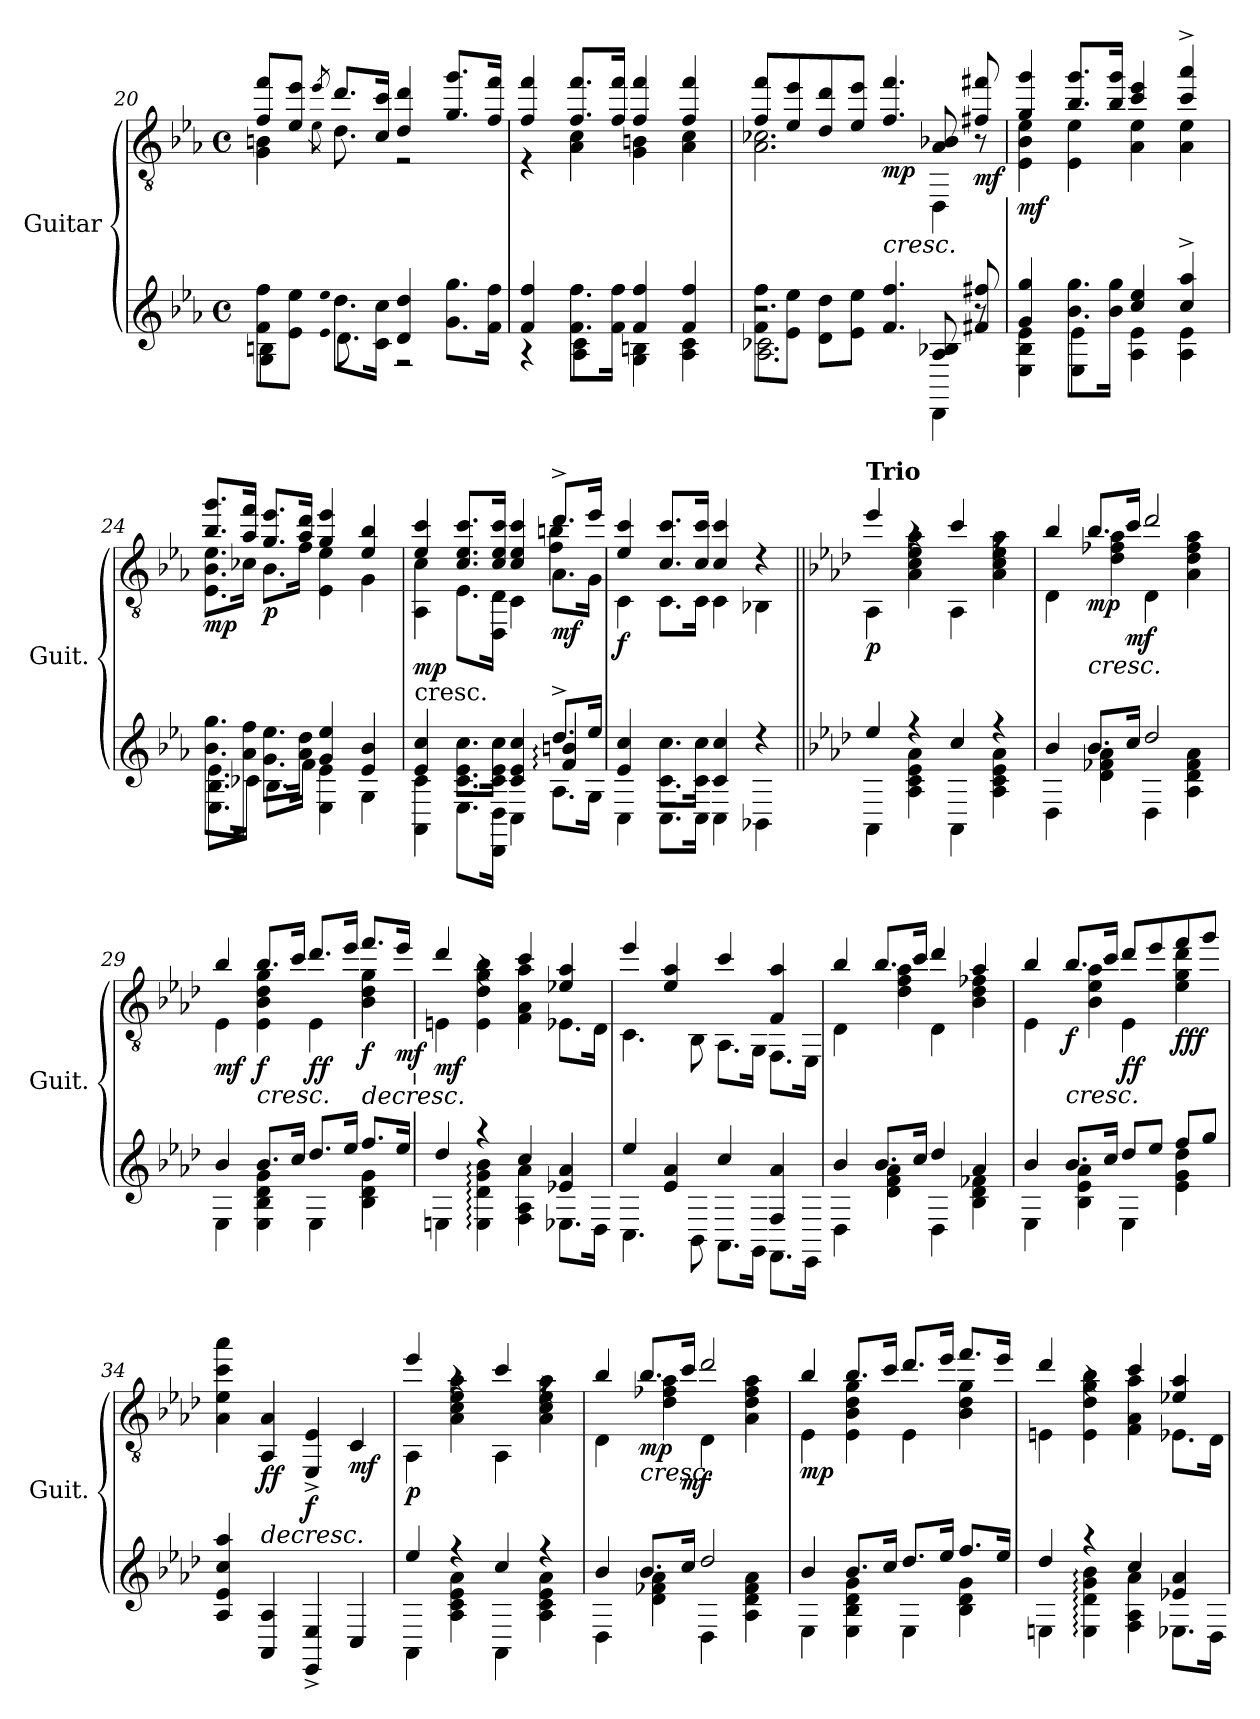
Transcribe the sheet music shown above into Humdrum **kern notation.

**kern	**kern	**dynam
*part1	*part1	*part1
*staff2	*staff1	*staff1/2
*I"Guitar	*	*
*I'Guit.	*	*
*	*clefGv2	*
*k[b-e-a-]	*k[b-e-a-]	*
*M4/4	*M4/4	*
*met(c)	*met(c)	*
=20	=20	=20
*^	*^	*
8f\ 8ff\L	4G 4Bn	8f/ 8ff/L	4G\ 4Bn\	.
8e-\ 8ee-\J	.	8e-/ 8ee-/J	.	.
qee-	qe-	8qee-/	8qe-\	.
8.ddL	8.d	8.dd/L	8.d\	.
16c\ 16cc\Jk	16ryy	16c/ 16cc/Jk	16ryy	.
4d 4dd	2r	4d/ 4dd/	2r	.
8.g\ 8.gg\L	.	8.g/ 8.gg/L	.	.
16f\ 16ff\Jk	.	16f/ 16ff/Jk	.	.
=21	=21	=21	=21	=21
4f 4ff	4r	4f/ 4ff/	4r	.
8.f\ 8.ff\L	4A- 4c	8.f/ 8.ff/L	4A-\ 4c\	.
16f\ 16ff\Jk	.	16f/ 16ff/Jk	.	.
4f 4ff	4G 4Bn	4f/ 4ff/	4G\ 4Bn\	.
4f 4ff	4A- 4c	4f/ 4ff/	4A-\ 4c\	.
!!LO:LB:g=z
=22	=22	=22	=22	=22
*	*^	*	*^	*
8f\ 8ff\L	2.A- 2.c-X	2.r	8f/ 8ff/L	2.A-\ 2.c-X\	2.ryy	.
8e-\ 8ee-\J	.	.	8e-/ 8ee-/	.	.	.
8d\ 8dd\L	.	.	8d/ 8dd/	.	.	.
8e-\ 8ee-\J	.	.	8e-/ 8ee-/J	.	.	.
!	!	!	!	!	!	!LO:HP:b
!	!	!	!	!	!	!LO:DY:n=1:b
4.f 4.ff	.	.	4.f/ 4.ff/	.	.	< mp
.	4DD	8A- 8B-X	.	4DD\	8A-/ 8B-X/	.
!	!	!	!	!	!	!LO:DY:n=2:b
8f#X 8ff#X	.	8r	8f#X/ 8ff#X/	.	8r	mf
*v	*v	*v	*	*	*	*
*	*v	*v	*v	*
.	.	[
=23	=23	=23
*^	*^	*
!	!	!	!	!LO:DY:b
4g 4gg	4E- 4B- 4e-	4g/ 4gg/	4E-\ 4B-\ 4e-\	mf
8.b-\ 8.gg\L	4E- 4e-	8.b-/ 8.gg/L	4E-\ 4e-\	.
16b-\ 16gg\Jk	.	16b-/ 16gg/Jk	.	.
4cc 4ee-	4A- 4e-	4cc/ 4ee-/	4A-\ 4e-\	.
4cc^ 4aa-^	4A- 4e-	4cc/^ 4aa-/^	4A-\ 4e-\	.
=24	=24	=24	=24	=24
!	!	!	!	!LO:DY:b
8.b-\ 8.gg\L	8.E-\ 8.B-\ 8.e-\L	8.b-/ 8.gg/L	8.E-\ 8.B-\ 8.e-\L	mp
16a-\ 16ff\Jk	16c-XJk	16a-/ 16ff/Jk	16c-X\Jk	.
!	!	!	!	!LO:DY:b
8.g\ 8.ee-\L	8.B-L	8.g/ 8.ee-/L	8.B-\L	p
16a-\ 16dd\Jk	16fJk	16a-/ 16dd/Jk	16f\Jk	.
4g 4ee-	4E- 4e-	4g/ 4ee-/	4E-\ 4e-\	.
4e- 4b-	4G	4e-/ 4b-/	4G\	.
=25	=25	=25	=25	=25
*	*^	*	*^	*
!	!	!	!LO:TX:b:t=cresc.	!	!	!
!	!	!	!	!	!	!LO:DY:b
4e- 4cc	4AA- 4c	2.ryy	4e-/ 4cc/	4AA-\ 4c\	2.ryy	mp
8.c\ 8.e-\ 8.cc\L	8.E-L	.	8.c/ 8.e-/ 8.cc/L	8.E-\L	.	.
16c\ 16e-\ 16cc\Jk	16DD\ 16D\Jk	.	16c/ 16e-/ 16cc/Jk	16DD\ 16D\Jk	.	.
4c 4e- 4cc	4C	.	4c/ 4e-/ 4cc/	4C\	.	.
!	!	!	!	!	!	!LO:DY:b
8.dd^L	8.A-L	4f: 4bn:	8.dd^/L	8.A-\L	4f\: 4bn\:	mf
16ee-Jk	16GJk	.	16ee-/Jk	16G\Jk	.	.
*	*v	*v	*	*	*	*
*	*	*	*v	*v	*
!!LO:LB:g=z
=26	=26	=26	=26	=26
!	!	!	!	!LO:DY:b
4e- 4cc	4C	4e-/ 4cc/	4C\	f
8.c\ 8.cc\L	8.CL	8.c/ 8.cc/L	8.C\L	.
16c\ 16cc\Jk	16CJk	16c/ 16cc/Jk	16C\Jk	.
4c 4cc	4C	4c/ 4cc/	4C\	.
4r	4BB-X	4r	4BB-X\	.
=27||	=27||	=27||	=27||	=27||
*k[b-e-a-d-]	*	*k[b-e-a-d-]	*	*
!	!	!LO:TX:a:B:t=Trio	!	!
!	!	!	!	!LO:DY:b
4ee-	4AA-	4ee-/	4AA-\	p
4r	4A- 4c 4e- 4a-	4ra	4A-\ 4c\ 4e-\ 4a-\	.
4cc	4AA-	4cc/	4AA-\	.
4r	4A- 4c 4e- 4a-	4rf	4A-\ 4c\ 4e-\ 4a-\	.
=28	=28	=28	=28	=28
4b-	4D-	4b-/	4D-\	.
!	!	!	!	!LO:HP:b
!	!	!	!	!LO:DY:n=1:b
8.b-L	4d- 4f- 4a-	8.b-/L	4d-\ 4f-X\ 4a-\	< mp
!	!	!	!	!LO:DY:n=2:b
16ccJk	.	16cc/Jk	.	mf
2dd-	4D-	2dd-/	4D-\	.
.	4A- 4d- 4f- 4a-	.	4A-\ 4d-\ 4f-\ 4a-\	.
*v	*v	*	*	*
*	*v	*v	*
.	.	[
=29	=29	=29
*^	*^	*
!	!	!	!	!LO:DY:b
4b-	4E-	4b-/	4E-\	mf
!	!	!	!	!LO:HP:b
!	!	!	!	!LO:DY:n=1:b
8.b-L	4E- 4B- 4d- 4g	8.b-/L	4E-\ 4B-\ 4d-\ 4g\	< f
16ccJk	.	16cc/Jk	.	.
!	!	!	!	!LO:DY:n=2:b
8.dd-L	4E-	8.dd-/L	4E-\	ff
16ee-Jk	.	16ee-/Jk	.	.
!	!	!	!	!LO:HP:b
!	!	!	!	!LO:DY:n=3:b
8.ffL	4B- 4d- 4g	8.ff/L	4B-\ 4d-\ 4g\	> f
!	!	!	!	!LO:DY:n=4:b
16ee-Jk	.	16ee-/Jk	.	mf
*v	*v	*	*	*
*	*v	*v	*
.	.	[ ]
=30	=30	=30
*^	*^	*
!	!	!	!	!LO:DY:b
4dd-	4E	4dd-/	4En\	mf
4r	4E: 4d-: 4g: 4b-:	4ra	4E\: 4d-\: 4g\: 4b-\:	.
4cc	4F 4A- 4a-	4cc/	4F\ 4A-\ 4a-\	.
4e-X 4a-	8.E-L	4e-X/ 4a-/	8.E-X\L	.
.	16D-Jk	.	16D-\Jk	.
!!LO:LB:g=z	!!
=31	=31	=31	=31	=31
4ee-	4.C	4ee-/	4.C\	.
4e- 4a-	.	4e-/ 4a-/	.	.
.	8BB-	.	8BB-\	.
4cc	8.AA-L	4cc/	8.AA-\L	.
.	16GGJk	.	16GG\Jk	.
4F 4a-	8.FFL	4F/ 4a-/	8.FF\L	.
.	16EE-Jk	.	16EE-\Jk	.
=32	=32	=32	=32	=32
4b-	4D-	4b-/	4D-\	.
8.b-L	4d- 4f 4a-	8.b-/L	4d-\ 4f\ 4a-\	.
16ccJk	.	16cc/Jk	.	.
4dd-	4D-	4dd-/	4D-\	.
4a-	4B- 4d- 4f-	4a-/	4B-\ 4d-\ 4f-X\	.
=33	=33	=33	=33	=33
4b-	4E-	4b-/	4E-\	.
!	!	!	!	!LO:HP:b
!	!	!	!	!LO:DY:n=1:b
8.b-L	4B- 4e- 4a-	8.b-/L	4B-\ 4e-\ 4a-\	< f
16ccJk	.	16cc/Jk	.	.
!	!	!	!	!LO:DY:n=2:b
8dd-L	4E-	8dd-/L	4E-\	ff
8ee-J	.	8ee-/	.	.
!	!	!	!	!LO:DY:n=3:b
8ffL	4e- 4g 4dd-	8ff/	4e-\ 4g\ 4dd-\	fff
8ggJ	.	8gg/J	.	.
*v	*v	*	*	*
*	*v	*v	*
.	.	[
=34	=34	=34
4A- 4e- 4cc 4aa-	4A-\ 4e-\ 4cc\ 4aa-\	.
!	!	!LO:HP:b
!	!	!LO:DY:n=1:b
4AA- 4A-	4AA-/ 4A-/	> ff
!	!	!LO:DY:n=2:b
4EE-^ 4E-^	4EE-/^ 4E-/^	f
!	!	!LO:DY:n=3:b
4C	4C/	mf
.	.	]
=35	=35	=35
*^	*^	*
!	!	!	!	!LO:DY:b
4ee-	4AA-	4ee-/	4AA-\	p
4r	4A- 4c 4e- 4a-	4ra	4A-\ 4c\ 4e-\ 4a-\	.
4cc	4AA-	4cc/	4AA-\	.
4r	4A- 4c 4e- 4a-	4rf	4A-\ 4c\ 4e-\ 4a-\	.
!!LO:LB:g=z	!!
=36	=36	=36	=36	=36
4b-	4D-	4b-/	4D-\	.
!	!	!	!	!LO:HP:b
!	!	!	!	!LO:DY:n=1:b
8.b-L	4d- 4f-X 4a-	8.b-/L	4d-\ 4f-X\ 4a-\	< mp
!	!	!	!	!LO:DY:n=2:b
16ccJk	.	16cc/Jk	.	mf
2dd-	4D-	2dd-/	4D-\	.
.	4A- 4d- 4f- 4a-	.	4A-\ 4d-\ 4f-\ 4a-\	.
*v	*v	*	*	*
*	*v	*v	*
.	.	[
=37	=37	=37
*^	*^	*
!	!	!	!	!LO:DY:b
4b-	4E-	4b-/	4E-\	mp
8.b-L	4E- 4B- 4d- 4g	8.b-/L	4E-\ 4B-\ 4d-\ 4g\	.
16ccJk	.	16cc/Jk	.	.
8.dd-L	4E-	8.dd-/L	4E-\	.
16ee-Jk	.	16ee-/Jk	.	.
8.ffL	4B- 4d- 4g	8.ff/L	4B-\ 4d-\ 4g\	.
16ee-Jk	.	16ee-/Jk	.	.
=38	=38	=38	=38	=38
4dd-	4En	4dd-/	4En\	.
4r	4E: 4d-: 4g: 4b-:	4ra	4E\: 4d-\: 4g\: 4b-\:	.
4cc	4F 4A- 4a-	4cc/	4F\ 4A-\ 4a-\	.
4e-X 4a-	8.E-XL	4e-X/ 4a-/	8.E-X\L	.
.	16D-Jk	.	16D-\Jk	.
*v	*v	*	*	*
*	*v	*v	*
=	=	=
*-	*-	*-
